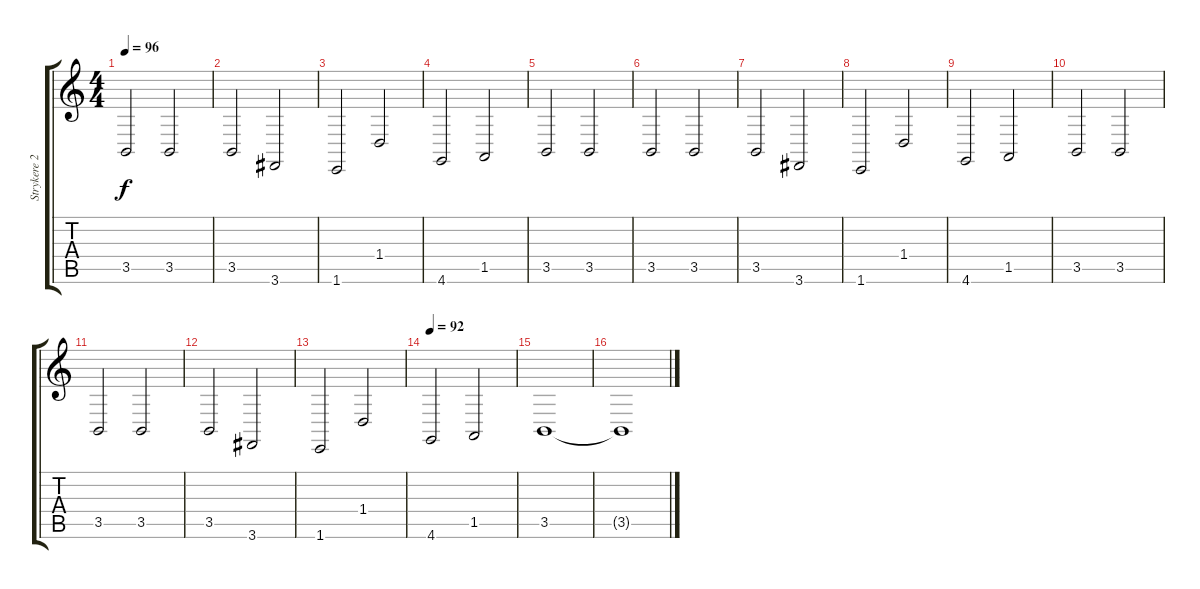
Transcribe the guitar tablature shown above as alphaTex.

\track ("Strykere 2" "Strykere 2") {instrument stringensemble1}
\staff {score tabs}
\tuning (Eb4 Bb3 Gb3 Db3 Ab2 Eb2) {hide}
\ts (4 4)
\tempo 96
\clef g2
\ks c
3.5.2{dy f} 3.5.2 |
3.5.2 3.6.2 |
1.6.2 1.4.2 |
4.6.2 1.5.2 |
3.5.2 3.5.2 |
3.5.2 3.5.2 |
3.5.2 3.6.2 |
1.6.2 1.4.2 |
4.6.2 1.5.2 |
3.5.2 3.5.2 |
3.5.2 3.5.2 |
3.5.2 3.6.2 |
1.6.2 1.4.2 |
\tempo 92
4.6.2 1.5.2 |
3.5.1 |
3.5{t}.1
